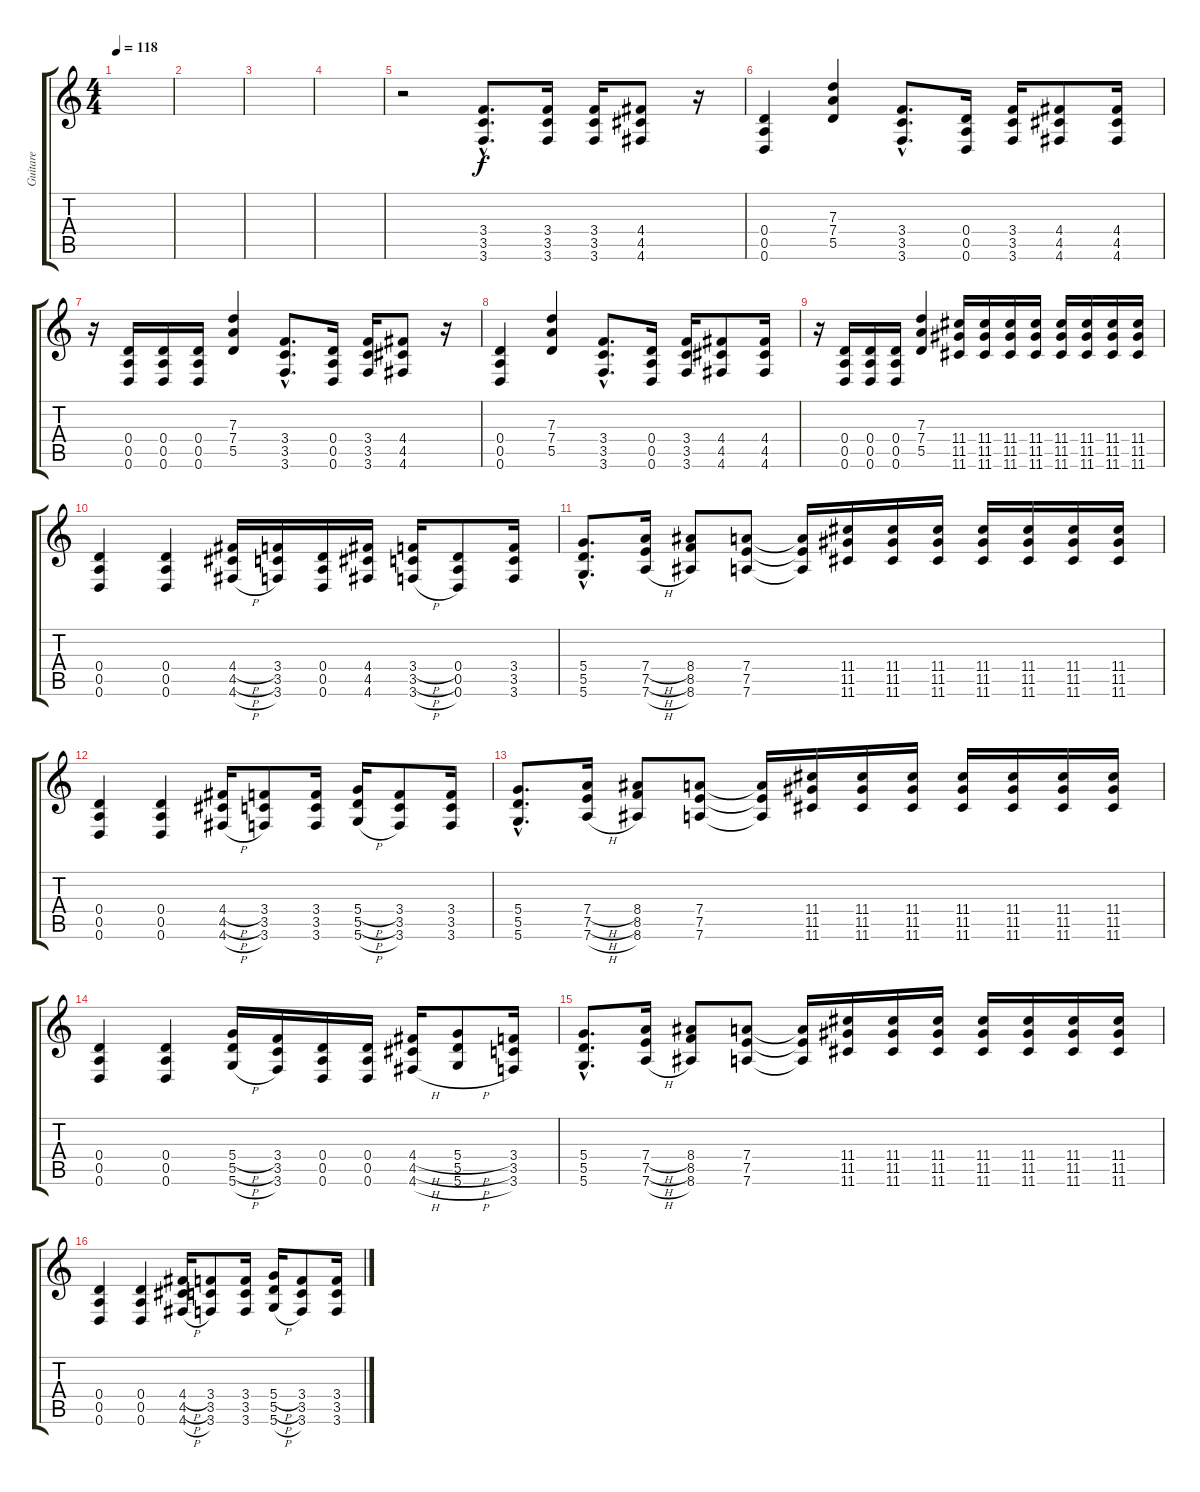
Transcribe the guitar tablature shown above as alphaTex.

\track ("Guitare" "Guitare") {instrument distortionguitar}
\staff {score tabs}
\tuning (E4 B3 G3 D3 A2 D2) {hide}
\ts (4 4)
\tempo 118
\clef g2
\ks c
|
|
|
|
r.2 (3.4{hac} 3.5{hac} 3.6{hac}).8{d} (3.4 3.5 3.6).16 (3.4 3.5 3.6).16 (4.4 4.5 4.6).8 r.16 |
(0.4 0.5 0.6).4 (7.3 7.4 5.5).4 (3.4{hac} 3.5{hac} 3.6{hac}).8{d} (0.4 0.5 0.6).16 (3.4 3.5 3.6).16 (4.4 4.5 4.6).8 (4.4 4.5 4.6).16 |
r.16 (0.4 0.5 0.6).16 (0.4 0.5 0.6).16 (0.4 0.5 0.6).16 (7.3 7.4 5.5).4 (3.4{hac} 3.5{hac} 3.6{hac}).8{d} (0.4 0.5 0.6).16 (3.4 3.5 3.6).16 (4.4 4.5 4.6).8 r.16 |
(0.4 0.5 0.6).4 (7.3 7.4 5.5).4 (3.4{hac} 3.5{hac} 3.6{hac}).8{d} (0.4 0.5 0.6).16 (3.4 3.5 3.6).16 (4.4 4.5 4.6).8 (4.4 4.5 4.6).16 |
r.16 (0.4 0.5 0.6).16 (0.4 0.5 0.6).16 (0.4 0.5 0.6).16 (7.3 7.4 5.5).4 (11.4 11.5 11.6).16 (11.4 11.5 11.6).16 (11.4 11.5 11.6).16 (11.4 11.5 11.6).16 (11.4 11.5 11.6).16 (11.4 11.5 11.6).16 (11.4 11.5 11.6).16 (11.4 11.5 11.6).16 |
(0.4 0.5 0.6).4 (0.4 0.5 0.6).4 (4.4{h} 4.5{h} 4.6{h}).16 (3.4 3.5 3.6).16 (0.4 0.5 0.6).16 (4.4 4.5 4.6).16 (3.4{h} 3.5{h} 3.6{h}).16 (0.4 0.5 0.6).8 (3.4 3.5 3.6).16 |
(5.4{hac} 5.5{hac} 5.6{hac}).8{d} (7.4{h} 7.5{h} 7.6{h}).16 (8.4 8.5 8.6).8 (7.4 7.5 7.6).8 (7.4{t} 7.5{t} 7.6{t}).16 (11.4 11.5 11.6).16 (11.4 11.5 11.6).16 (11.4 11.5 11.6).16 (11.4 11.5 11.6).16 (11.4 11.5 11.6).16 (11.4 11.5 11.6).16 (11.4 11.5 11.6).16 |
(0.4 0.5 0.6).4 (0.4 0.5 0.6).4 (4.4{h} 4.5{h} 4.6{h}).16 (3.4 3.5 3.6).8 (3.4 3.5 3.6).16 (5.4{h} 5.5{h} 5.6{h}).16 (3.4 3.5 3.6).8 (3.4 3.5 3.6).16 |
(5.4{hac} 5.5{hac} 5.6{hac}).8{d} (7.4{h} 7.5{h} 7.6{h}).16 (8.4 8.5 8.6).8 (7.4 7.5 7.6).8 (7.4{t} 7.5{t} 7.6{t}).16 (11.4 11.5 11.6).16 (11.4 11.5 11.6).16 (11.4 11.5 11.6).16 (11.4 11.5 11.6).16 (11.4 11.5 11.6).16 (11.4 11.5 11.6).16 (11.4 11.5 11.6).16 |
(0.4 0.5 0.6).4 (0.4 0.5 0.6).4 (5.4{h} 5.5{h} 5.6{h}).16 (3.4 3.5 3.6).16 (0.4 0.5 0.6).16 (0.4 0.5 0.6).16 (4.4{h} 4.5{h} 4.6{h}).16 (5.4{h} 5.5{h} 5.6{h}).8 (3.4 3.5 3.6).16 |
(5.4{hac} 5.5{hac} 5.6{hac}).8{d} (7.4{h} 7.5{h} 7.6{h}).16 (8.4 8.5 8.6).8 (7.4 7.5 7.6).8 (7.4{t} 7.5{t} 7.6{t}).16 (11.4 11.5 11.6).16 (11.4 11.5 11.6).16 (11.4 11.5 11.6).16 (11.4 11.5 11.6).16 (11.4 11.5 11.6).16 (11.4 11.5 11.6).16 (11.4 11.5 11.6).16 |
(0.4 0.5 0.6).4 (0.4 0.5 0.6).4 (4.4{h} 4.5{h} 4.6{h}).16 (3.4 3.5 3.6).8 (3.4 3.5 3.6).16 (5.4{h} 5.5{h} 5.6{h}).16 (3.4 3.5 3.6).8 (3.4 3.5 3.6).16
